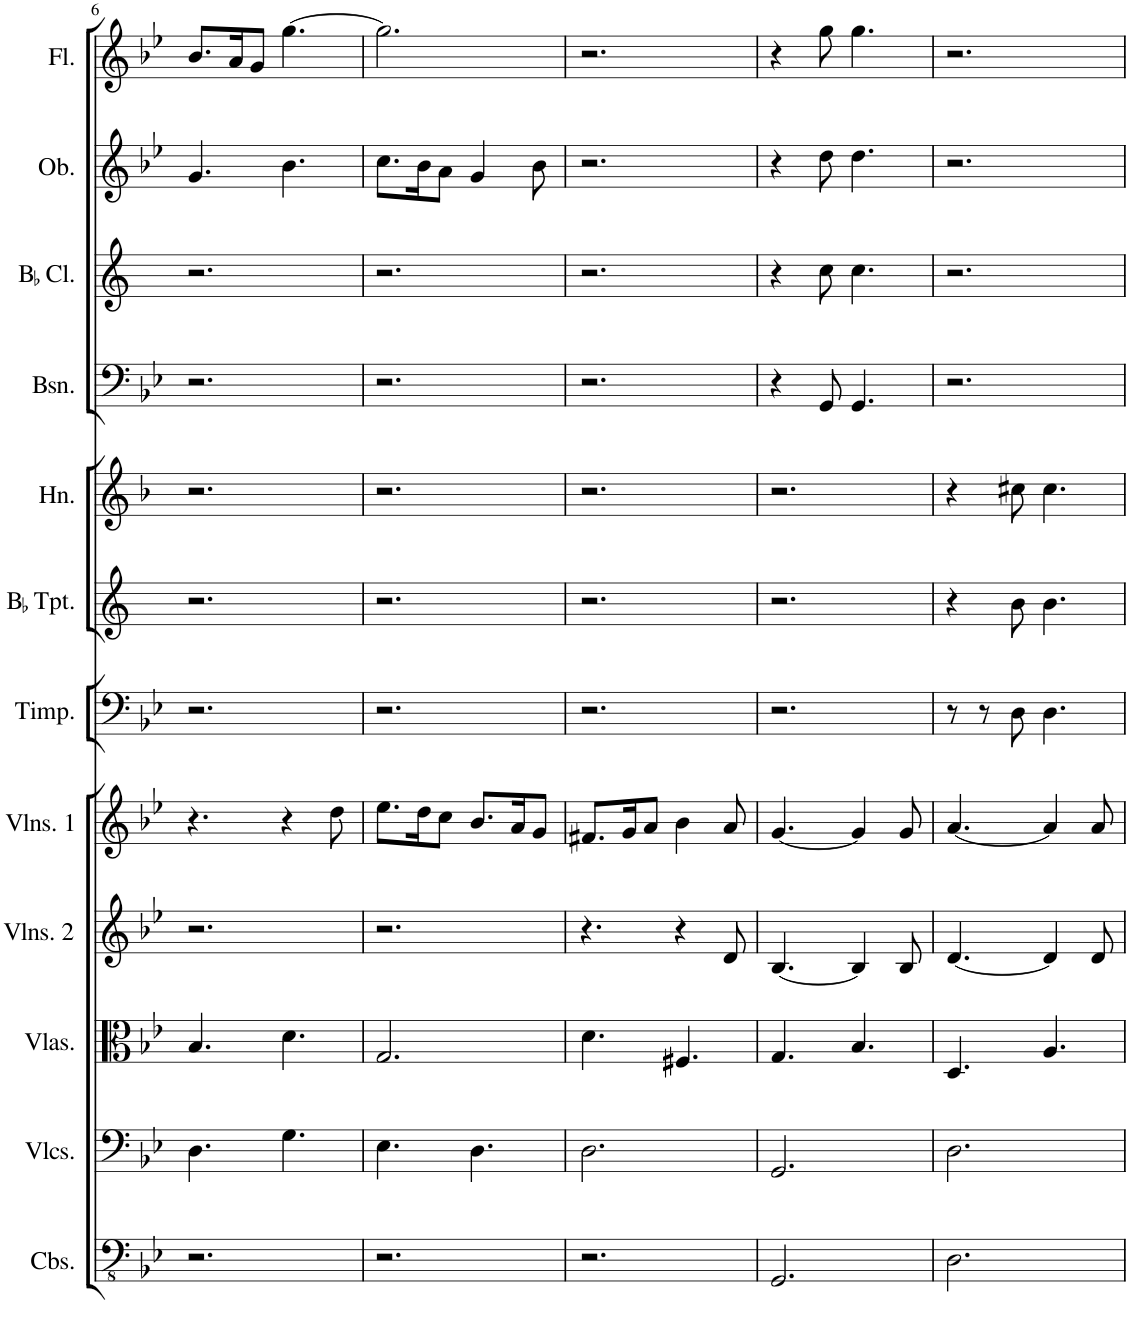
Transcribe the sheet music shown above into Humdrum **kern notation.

**kern	**kern	**kern	**kern	**kern	**kern	**kern	**kern	**kern	**kern	**kern	**kern
*part12	*part11	*part10	*part9	*part8	*part7	*part6	*part5	*part4	*part3	*part2	*part1
*staff12	*staff11	*staff10	*staff9	*staff8	*staff7	*staff6	*staff5	*staff4	*staff3	*staff2	*staff1
*I"Contrabasses	*I"Violoncellos	*I"Violas	*I"Violins 2	*I"Violins 1	*I"Timpani	*I"BaccidentalFlat Trumpet	*I"Horn	*I"Bassoon	*I"BaccidentalFlat Clarinet	*I"Oboe	*I"Flute
*I'Cbs.	*I'Vlcs.	*I'Vlas.	*I'Vlns. 2	*I'Vlns. 1	*I'Timp.	*I'BaccidentalFlat Tpt.	*I'Hn.	*I'Bsn.	*I'BaccidentalFlat Cl.	*I'Ob.	*I'Fl.
!!LO:PB:g=z
*clefFv4	*clefF4	*clefC3	*clefG2	*clefG2	*clefF4	*clefG2	*clefG2	*clefF4	*clefG2	*clefG2	*clefG2
*	*	*	*	*	*	*Trd1c2	*Trd4c7	*	*Trd1c2	*	*
*k[b-e-]	*k[b-e-]	*k[b-e-]	*k[b-e-]	*k[b-e-]	*k[b-e-]	*k[]	*k[b-]	*k[b-e-]	*k[]	*k[b-e-]	*k[b-e-]
*M6/8	*M6/8	*M6/8	*M6/8	*M6/8	*M6/8	*M6/8	*M6/8	*M6/8	*M6/8	*M6/8	*M6/8
=6	=6	=6	=6	=6	=6	=6	=6	=6	=6	=6	=6
2.r	4.D\	4.B-/	2.r	4.r	2.r	2.r	2.r	2.r	2.r	4.g/	8.b-/L
.	.	.	.	.	.	.	.	.	.	.	16a/K
.	.	.	.	.	.	.	.	.	.	.	8g/J
.	4.G\	4.d\	.	4r	.	.	.	.	.	4.b-\	[4.gg\
.	.	.	.	8dd\	.	.	.	.	.	.	.
=7	=7	=7	=7	=7	=7	=7	=7	=7	=7	=7	=7
2.r	4.E-\	2.G/	2.r	8.ee-\L	2.r	2.r	2.r	2.r	2.r	8.cc\L	2.gg\]
.	.	.	.	16dd\K	.	.	.	.	.	16b-\K	.
.	.	.	.	8cc\J	.	.	.	.	.	8a\J	.
.	4.D\	.	.	8.b-/L	.	.	.	.	.	4g/	.
.	.	.	.	16a/K	.	.	.	.	.	.	.
.	.	.	.	8g/J	.	.	.	.	.	8b-\	.
=8	=8	=8	=8	=8	=8	=8	=8	=8	=8	=8	=8
2.r	2.D\	4.d\	4.r	8.f#X/L	2.r	2.r	2.r	2.r	2.r	2.r	2.r
.	.	.	.	16g/K	.	.	.	.	.	.	.
.	.	.	.	8a/J	.	.	.	.	.	.	.
.	.	4.F#X/	4r	4b-\	.	.	.	.	.	.	.
.	.	.	8d/	8a/	.	.	.	.	.	.	.
=9	=9	=9	=9	=9	=9	=9	=9	=9	=9	=9	=9
2.GGG/	2.GG/	4.G/	[4.B-/	[4.g/	2.r	2.r	2.r	4r	4r	4r	4r
.	.	.	.	.	.	.	.	8GG/	8cc\	8dd\	8gg\
.	.	4.B-/	4B-/]	4g/]	.	.	.	4.GG/	4.cc\	4.dd\	4.gg\
.	.	.	8B-/	8g/	.	.	.	.	.	.	.
=10	=10	=10	=10	=10	=10	=10	=10	=10	=10	=10	=10
2.DD\	2.D\	4.D/	[4.d/	[4.a/	8r	4r	4r	2.r	2.r	2.r	2.r
.	.	.	.	.	8r	.	.	.	.	.	.
.	.	.	.	.	8D\	8b\	8cc#X\	.	.	.	.
.	.	4.A/	4d/]	4a/]	4.D\	4.b\	4.cc#\	.	.	.	.
.	.	.	8d/	8a/	.	.	.	.	.	.	.
=	=	=	=	=	=	=	=	=	=	=	=
*-	*-	*-	*-	*-	*-	*-	*-	*-	*-	*-	*-
